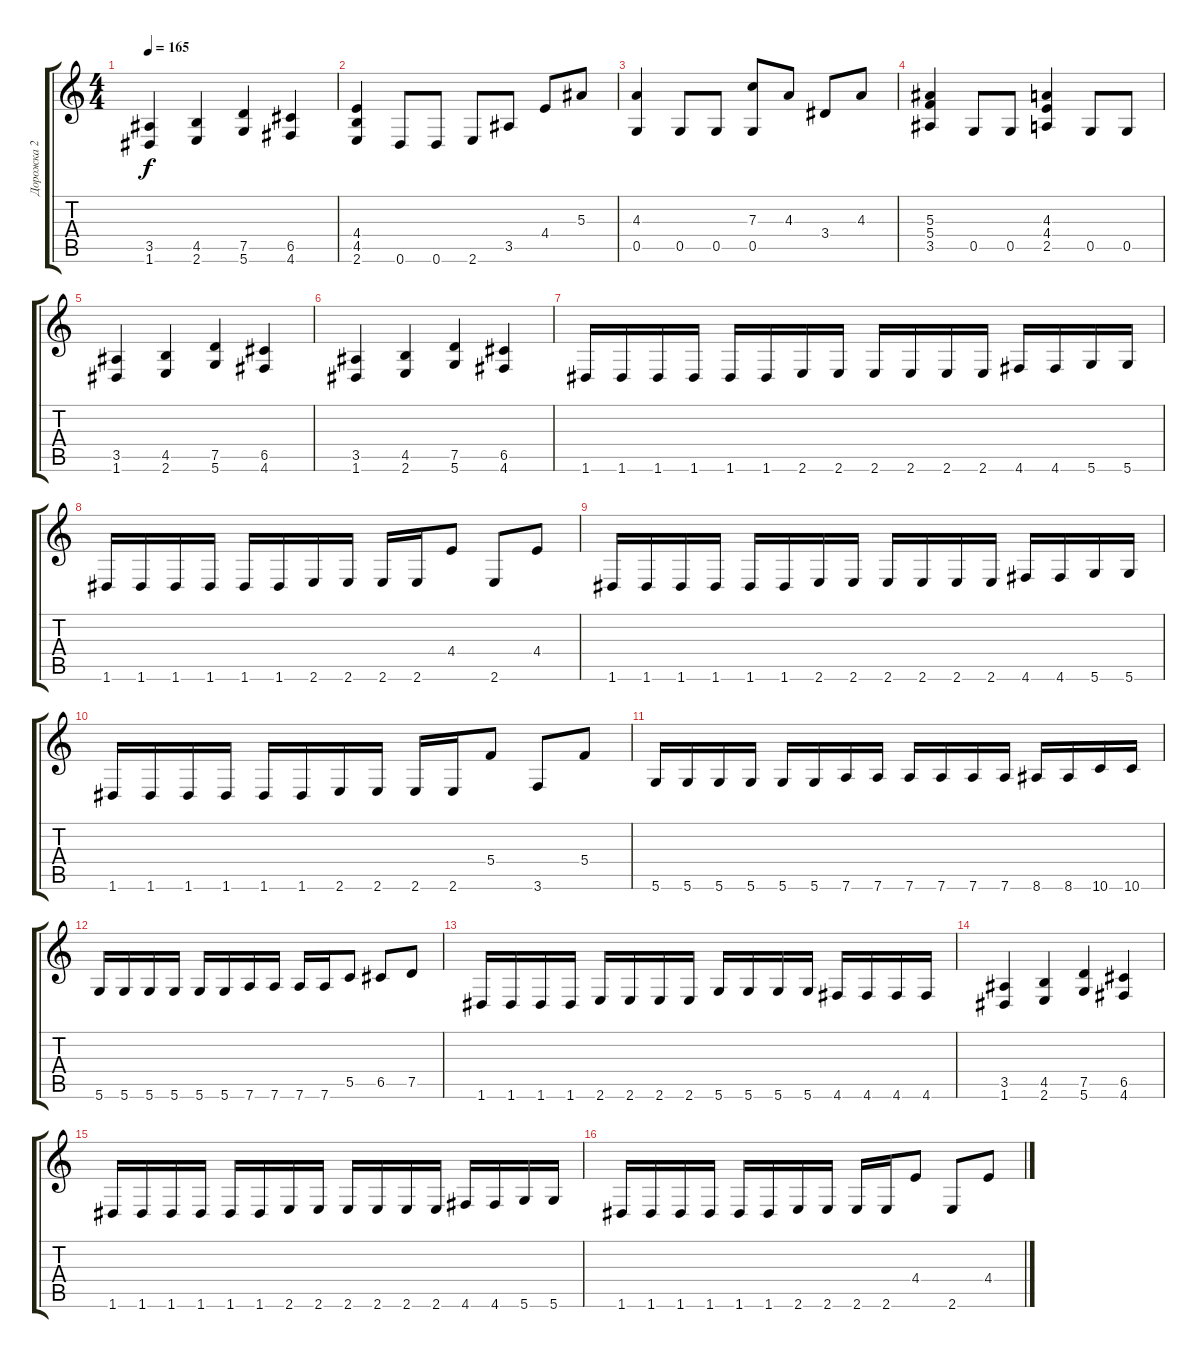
\track ("Дорожка 2" "Дорожка 2") {instrument distortionguitar}
\staff {score tabs}
\tuning (D4 A3 F3 C3 G2 D2) {hide}
\ts (4 4)
\tempo 165
\clef g2
\ks c
(3.5 1.6).4{dy f} (4.5 2.6).4 (7.5 5.6).4 (6.5 4.6).4 |
(4.4 4.5 2.6).4 0.6.8 0.6.8 2.6.8 3.5.8 4.4.8 5.3.8 |
(4.3 0.5).4 0.5.8 0.5.8 (7.3 0.5).8 4.3.8 3.4.8 4.3.8 |
(5.3 5.4 3.5).4 0.5.8 0.5.8 (4.3 4.4 2.5).4 0.5.8 0.5.8 |
(3.5 1.6).4 (4.5 2.6).4 (7.5 5.6).4 (6.5 4.6).4 |
(3.5 1.6).4 (4.5 2.6).4 (7.5 5.6).4 (6.5 4.6).4 |
1.6.16 1.6.16 1.6.16 1.6.16 1.6.16 1.6.16 2.6.16 2.6.16 2.6.16 2.6.16 2.6.16 2.6.16 4.6.16 4.6.16 5.6.16 5.6.16 |
1.6.16 1.6.16 1.6.16 1.6.16 1.6.16 1.6.16 2.6.16 2.6.16 2.6.16 2.6.16 4.4.8 2.6.8 4.4.8 |
1.6.16 1.6.16 1.6.16 1.6.16 1.6.16 1.6.16 2.6.16 2.6.16 2.6.16 2.6.16 2.6.16 2.6.16 4.6.16 4.6.16 5.6.16 5.6.16 |
1.6.16 1.6.16 1.6.16 1.6.16 1.6.16 1.6.16 2.6.16 2.6.16 2.6.16 2.6.16 5.4.8 3.6.8 5.4.8 |
5.6.16 5.6.16 5.6.16 5.6.16 5.6.16 5.6.16 7.6.16 7.6.16 7.6.16 7.6.16 7.6.16 7.6.16 8.6.16 8.6.16 10.6.16 10.6.16 |
5.6.16 5.6.16 5.6.16 5.6.16 5.6.16 5.6.16 7.6.16 7.6.16 7.6.16 7.6.16 5.5.8 6.5.8 7.5.8 |
1.6.16 1.6.16 1.6.16 1.6.16 2.6.16 2.6.16 2.6.16 2.6.16 5.6.16 5.6.16 5.6.16 5.6.16 4.6.16 4.6.16 4.6.16 4.6.16 |
(3.5 1.6).4 (4.5 2.6).4 (7.5 5.6).4 (6.5 4.6).4 |
1.6.16 1.6.16 1.6.16 1.6.16 1.6.16 1.6.16 2.6.16 2.6.16 2.6.16 2.6.16 2.6.16 2.6.16 4.6.16 4.6.16 5.6.16 5.6.16 |
1.6.16 1.6.16 1.6.16 1.6.16 1.6.16 1.6.16 2.6.16 2.6.16 2.6.16 2.6.16 4.4.8 2.6.8 4.4.8
